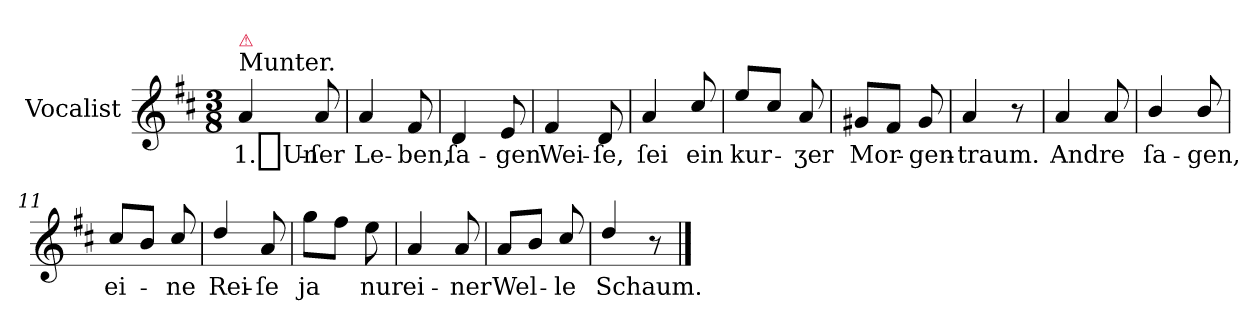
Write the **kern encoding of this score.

**kern	**text
*part1	*part1
*staff1	*staff1
*I"Vocalist	*
*clefG2	*
*k[f#c#]	*
*D:	*
*M3/8	*
=1	=1
!LO:TX:a:t=Munter.	!
!LO:TX:a:color=crimson:t=⚠	!
4a	1._Un-
8a	-ſer
=2	=2
4a	Le-
8f#	-ben,
=3	=3
4d	ſa-
8e	-gen
=4	=4
4f#	Wei-
8d	-ſe,
=5	=5
4a	ſei
8cc#/	ein
=6	=6
8ee/L	kur-
8cc#J	.
8a	-ʒer
=7	=7
8g#XL	Mor-
8f#J	.
8g#	-gen-
=8	=8
4a	-traum.
8r	.
=9	=9
4a	Andre
8a	.
=10	=10
4b/	ſa-
8b/	-gen,
=11	=11
8cc#/L	ei-
8bJ	.
8cc#/	-ne
=12	=12
4dd/	Rei-
8a	-ſe
=13	=13
8ggL	ja
8ff#J	.
8ee	nur
=14	=14
4a	ei-
8a	-ner
=15	=15
8aL	Wel-
8bJ	.
8cc#/	-le
=16	=16
4dd/	Schaum.
8r	.
==	==
*-	*-
